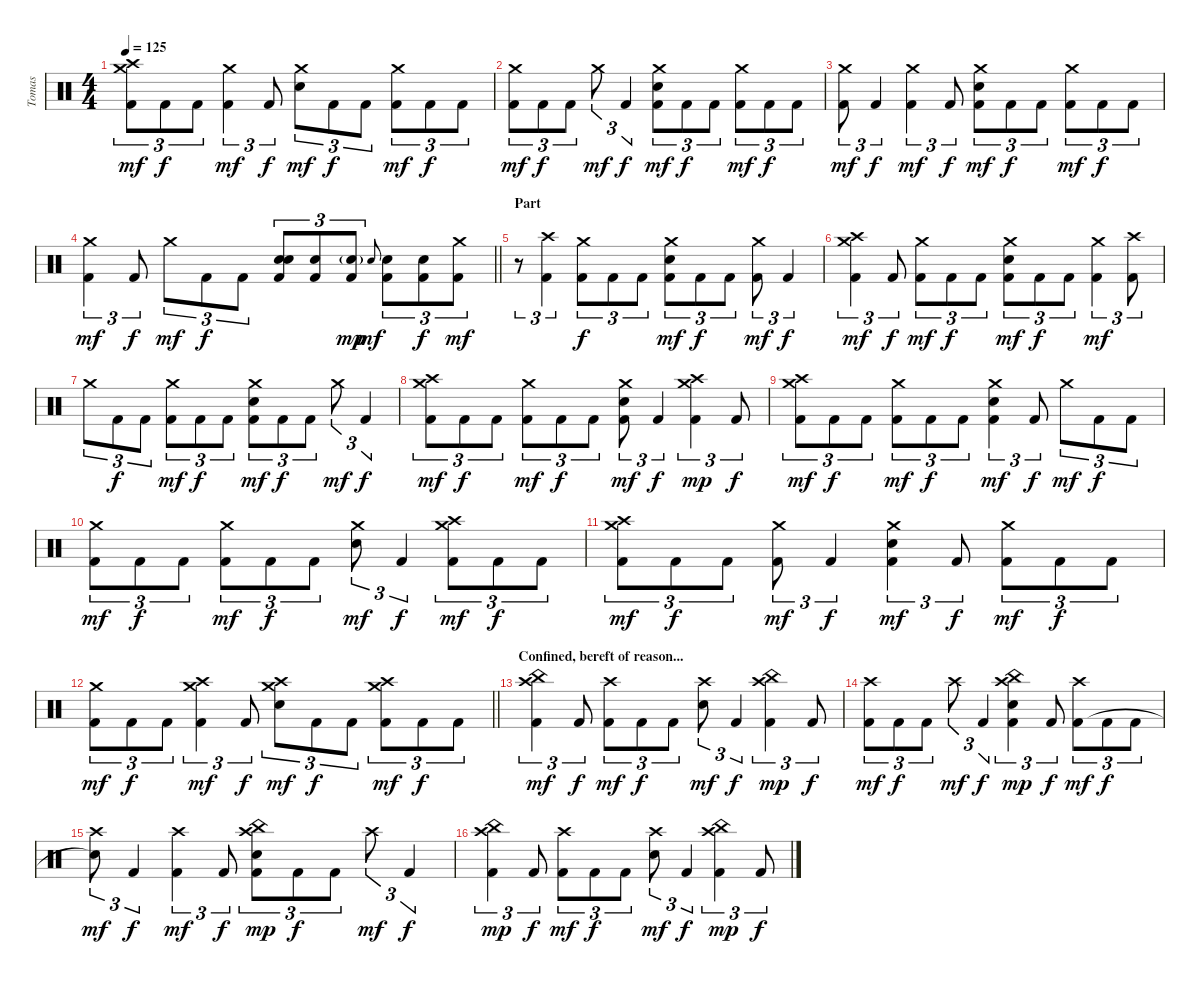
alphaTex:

\track ("Tomas" "Tomas") {instrument percussion}
\staff {score}
\articulation defaults
\ts (4 4)
\tempo 125
\clef neutral
\ks c
("Crash medium (hit)" "Crash high (hit)" "Kick (hit) 2").8{tu (3 2) dy mf} "Kick (hit) 2".8{tu (3 2) dy f} "Kick (hit) 2".8{tu (3 2)} ("Crash medium (hit)" "Kick (hit) 2").4{tu (3 2) dy mf} "Kick (hit) 2".8{tu (3 2) dy f} ("Crash medium (hit)" "Electric Snare (hit)").8{tu (3 2) dy mf} "Kick (hit) 2".8{tu (3 2) dy f} "Kick (hit) 2".8{tu (3 2)} ("Crash medium (hit)" "Kick (hit) 2").8{tu (3 2) dy mf} "Kick (hit) 2".8{tu (3 2) dy f} "Kick (hit) 2".8{tu (3 2)} |
("Crash medium (hit)" "Kick (hit) 2").8{tu (3 2) dy mf} "Kick (hit) 2".8{tu (3 2) dy f} "Kick (hit) 2".8{tu (3 2)} "Crash medium (hit)".8{tu (3 2) dy mf} "Kick (hit) 2".4{tu (3 2) dy f} ("Crash medium (hit)" "Electric Snare (hit)" "Kick (hit) 2").8{tu (3 2) dy mf} "Kick (hit) 2".8{tu (3 2) dy f} "Kick (hit) 2".8{tu (3 2)} ("Crash medium (hit)" "Kick (hit) 2").8{tu (3 2) dy mf} "Kick (hit) 2".8{tu (3 2) dy f} "Kick (hit) 2".8{tu (3 2)} |
("Crash medium (hit)" "Kick (hit) 2").8{tu (3 2) dy mf} "Kick (hit) 2".4{tu (3 2) dy f} ("Crash medium (hit)" "Kick (hit) 2").4{tu (3 2) dy mf} "Kick (hit) 2".8{tu (3 2) dy f} ("Crash medium (hit)" "Electric Snare (hit)" "Kick (hit) 2").8{tu (3 2) dy mf} "Kick (hit) 2".8{tu (3 2) dy f} "Kick (hit) 2".8{tu (3 2)} ("Crash medium (hit)" "Kick (hit) 2").8{tu (3 2) dy mf} "Kick (hit) 2".8{tu (3 2) dy f} "Kick (hit) 2".8{tu (3 2)} |
\barLineRight lightlight
("Crash medium (hit)" "Kick (hit) 2").4{tu (3 2) dy mf} "Kick (hit) 2".8{tu (3 2) dy f} "Crash medium (hit)".8{tu (3 2) dy mf} "Kick (hit) 2".8{tu (3 2) dy f} "Kick (hit) 2".8{tu (3 2)} ("Electric Snare (hit)" "Electric Snare (hit)" "Kick (hit) 2").8{tu (3 2)} ("Electric Snare (hit)" "Kick (hit) 2").8{tu (3 2)} ("Electric Snare (hit)"{g} "Kick (hit) 2").8{tu (3 2) dy mp} "Electric Snare (hit)".8{gr onbeat dy mf} ("Electric Snare (hit)" "Kick (hit) 2").8{tu (3 2)} ("Electric Snare (hit)" "Kick (hit) 2").8{tu (3 2) dy f} ("Crash medium (hit)" "Kick (hit) 2").8{tu (3 2) dy mf} |
\section ("" "Part")
r.8{tu (3 2)} ("Crash high (hit)" "Kick (hit) 2").4{tu (3 2)} ("Crash medium (hit)" "Kick (hit) 2").8{tu (3 2) dy f} "Kick (hit) 2".8{tu (3 2)} "Kick (hit) 2".8{tu (3 2)} ("Crash medium (hit)" "Electric Snare (hit)" "Kick (hit) 2").8{tu (3 2) dy mf} "Kick (hit) 2".8{tu (3 2) dy f} "Kick (hit) 2".8{tu (3 2)} ("Crash medium (hit)" "Kick (hit) 2").8{tu (3 2) dy mf} "Kick (hit) 2".4{tu (3 2) dy f} |
("Crash medium (hit)" "Crash high (hit)" "Kick (hit) 2").4{tu (3 2) dy mf} "Kick (hit) 2".8{tu (3 2) dy f} ("Crash medium (hit)" "Kick (hit) 2").8{tu (3 2) dy mf} "Kick (hit) 2".8{tu (3 2) dy f} "Kick (hit) 2".8{tu (3 2)} ("Crash medium (hit)" "Electric Snare (hit)" "Kick (hit) 2").8{tu (3 2) dy mf} "Kick (hit) 2".8{tu (3 2) dy f} "Kick (hit) 2".8{tu (3 2)} ("Crash medium (hit)" "Kick (hit) 2").4{tu (3 2) dy mf} ("Crash high (hit)" "Kick (hit) 2").8{tu (3 2)} |
"Crash medium (hit)".8{tu (3 2)} "Kick (hit) 2".8{tu (3 2) dy f} "Kick (hit) 2".8{tu (3 2)} ("Crash medium (hit)" "Kick (hit) 2").8{tu (3 2) dy mf} "Kick (hit) 2".8{tu (3 2) dy f} "Kick (hit) 2".8{tu (3 2)} ("Crash medium (hit)" "Electric Snare (hit)" "Kick (hit) 2").8{tu (3 2) dy mf} "Kick (hit) 2".8{tu (3 2) dy f} "Kick (hit) 2".8{tu (3 2)} "Crash medium (hit)".8{tu (3 2) dy mf} "Kick (hit) 2".4{tu (3 2) dy f} |
("Crash medium (hit)" "Crash high (hit)" "Kick (hit) 2").8{tu (3 2) dy mf} "Kick (hit) 2".8{tu (3 2) dy f} "Kick (hit) 2".8{tu (3 2)} ("Crash medium (hit)" "Kick (hit) 2").8{tu (3 2) dy mf} "Kick (hit) 2".8{tu (3 2) dy f} "Kick (hit) 2".8{tu (3 2)} ("Crash medium (hit)" "Electric Snare (hit)" "Kick (hit) 2").8{tu (3 2) dy mf} "Kick (hit) 2".4{tu (3 2) dy f} ("Crash medium (hit)" "Crash high (hit)" "Kick (hit) 2").4{tu (3 2) dy mp} "Kick (hit) 2".8{tu (3 2) dy f} |
("Crash medium (hit)" "Crash high (hit)" "Kick (hit) 2").8{tu (3 2) dy mf} "Kick (hit) 2".8{tu (3 2) dy f} "Kick (hit) 2".8{tu (3 2)} ("Crash medium (hit)" "Kick (hit) 2").8{tu (3 2) dy mf} "Kick (hit) 2".8{tu (3 2) dy f} "Kick (hit) 2".8{tu (3 2)} ("Crash medium (hit)" "Electric Snare (hit)" "Kick (hit) 2").4{tu (3 2) dy mf} "Kick (hit) 2".8{tu (3 2) dy f} "Crash medium (hit)".8{tu (3 2) dy mf} "Kick (hit) 2".8{tu (3 2) dy f} "Kick (hit) 2".8{tu (3 2)} |
("Crash medium (hit)" "Kick (hit) 2").8{tu (3 2) dy mf} "Kick (hit) 2".8{tu (3 2) dy f} "Kick (hit) 2".8{tu (3 2)} ("Crash medium (hit)" "Kick (hit) 2").8{tu (3 2) dy mf} "Kick (hit) 2".8{tu (3 2) dy f} "Kick (hit) 2".8{tu (3 2)} ("Crash medium (hit)" "Electric Snare (hit)").8{tu (3 2) dy mf} "Kick (hit) 2".4{tu (3 2) dy f} ("Crash medium (hit)" "Crash high (hit)" "Kick (hit) 2").8{tu (3 2) dy mf} "Kick (hit) 2".8{tu (3 2) dy f} "Kick (hit) 2".8{tu (3 2)} |
("Crash medium (hit)" "Crash high (hit)" "Kick (hit) 2").8{tu (3 2) dy mf} "Kick (hit) 2".8{tu (3 2) dy f} "Kick (hit) 2".8{tu (3 2)} ("Crash medium (hit)" "Kick (hit) 2").8{tu (3 2) dy mf} "Kick (hit) 2".4{tu (3 2) dy f} ("Crash medium (hit)" "Electric Snare (hit)" "Kick (hit) 2").4{tu (3 2) dy mf} "Kick (hit) 2".8{tu (3 2) dy f} ("Crash medium (hit)" "Kick (hit) 2").8{tu (3 2) dy mf} "Kick (hit) 2".8{tu (3 2) dy f} "Kick (hit) 2".8{tu (3 2)} |
\barLineRight lightlight
("Crash medium (hit)" "Kick (hit) 2").8{tu (3 2) dy mf} "Kick (hit) 2".8{tu (3 2) dy f} "Kick (hit) 2".8{tu (3 2)} ("Crash medium (hit)" "Crash high (hit)" "Kick (hit) 2").4{tu (3 2) dy mf} "Kick (hit) 2".8{tu (3 2) dy f} ("Crash medium (hit)" "Crash high (hit)" "Electric Snare (hit)").8{tu (3 2) dy mf} "Kick (hit) 2".8{tu (3 2) dy f} "Kick (hit) 2".8{tu (3 2)} ("Crash medium (hit)" "Crash high (hit)" "Kick (hit) 2").8{tu (3 2) dy mf} "Kick (hit) 2".8{tu (3 2) dy f} "Kick (hit) 2".8{tu (3 2)} |
\section ("" "Confined, bereft of reason...")
("Crash high (hit)" "China (hit)" "Kick (hit) 2").4{tu (3 2) dy mf} "Kick (hit) 2".8{tu (3 2) dy f} ("Crash high (hit)" "Kick (hit) 2").8{tu (3 2) dy mf} "Kick (hit) 2".8{tu (3 2) dy f} "Kick (hit) 2".8{tu (3 2)} ("Crash high (hit)" "Electric Snare (hit)").8{tu (3 2) dy mf} "Kick (hit) 2".4{tu (3 2) dy f} ("Crash high (hit)" "China (hit)" "Kick (hit) 2").4{tu (3 2) dy mp} "Kick (hit) 2".8{tu (3 2) dy f} |
("Crash high (hit)" "Kick (hit) 2").8{tu (3 2) dy mf} "Kick (hit) 2".8{tu (3 2) dy f} "Kick (hit) 2".8{tu (3 2)} "Crash high (hit)".8{tu (3 2) dy mf} "Kick (hit) 2".4{tu (3 2) dy f} ("Crash high (hit)" "China (hit)" "Electric Snare (hit)" "Kick (hit) 2").4{tu (3 2) dy mp} "Kick (hit) 2".8{tu (3 2) dy f} ("Crash high (hit)" "Kick (hit) 2").8{tu (3 2) dy mf} "Kick (hit) 2".8{tu (3 2) dy f} "Kick (hit) 2".8{tu (3 2)} |
("Crash high (hit)" "Snare (hit)"{t}).8{tu (3 2) dy mf} "Kick (hit) 2".4{tu (3 2) dy f} ("Crash high (hit)" "Kick (hit) 2").4{tu (3 2) dy mf} "Kick (hit) 2".8{tu (3 2) dy f} ("Crash high (hit)" "China (hit)" "Electric Snare (hit)" "Kick (hit) 2").8{tu (3 2) dy mp} "Kick (hit) 2".8{tu (3 2) dy f} "Kick (hit) 2".8{tu (3 2)} "Crash high (hit)".8{tu (3 2) dy mf} "Kick (hit) 2".4{tu (3 2) dy f} |
("Crash high (hit)" "China (hit)" "Kick (hit) 2").4{tu (3 2) dy mp} "Kick (hit) 2".8{tu (3 2) dy f} ("Crash high (hit)" "Kick (hit) 2").8{tu (3 2) dy mf} "Kick (hit) 2".8{tu (3 2) dy f} "Kick (hit) 2".8{tu (3 2)} ("Crash high (hit)" "Electric Snare (hit)").8{tu (3 2) dy mf} "Kick (hit) 2".4{tu (3 2) dy f} ("Crash high (hit)" "China (hit)" "Kick (hit) 2").4{tu (3 2) dy mp} "Kick (hit) 2".8{tu (3 2) dy f}
